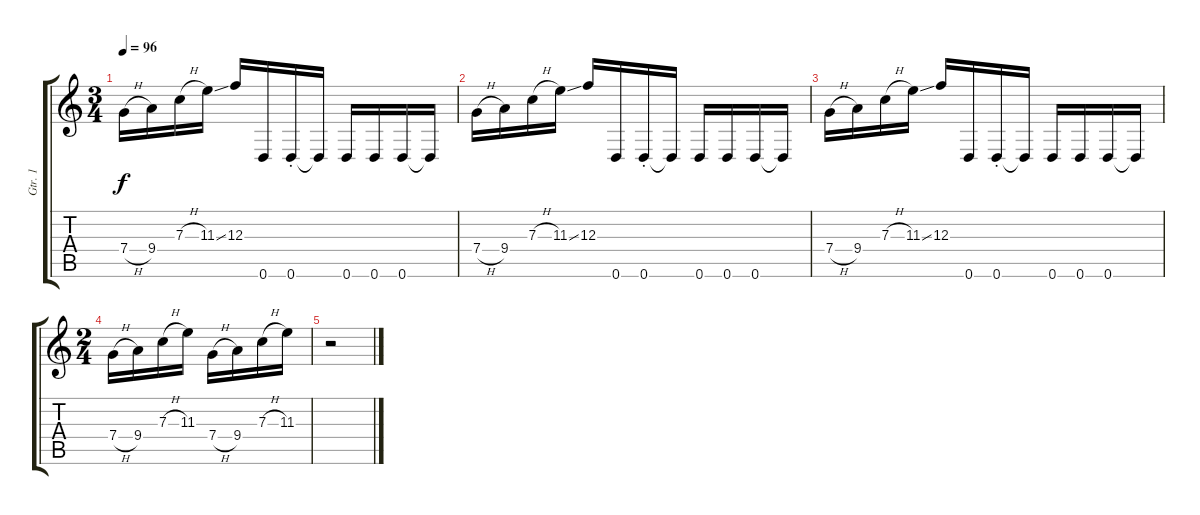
\track ("Gtr. 1" "Gtr. 1") {instrument distortionguitar}
\staff {score tabs}
\tuning (D4 A3 F3 C3 G2 D2) {hide}
\ts (3 4)
\tempo 96
\clef g2
\ks c
7.4{h}.16{dy f} 9.4.16 7.3{h}.16 11.3{ss}.16 12.3.16 0.6.16 0.6{st}.16 0.6{t}.16 0.6.16 0.6.16 0.6.16 0.6{t}.16 |
7.4{h}.16 9.4.16 7.3{h}.16 11.3{ss}.16 12.3.16 0.6.16 0.6{st}.16 0.6{t}.16 0.6.16 0.6.16 0.6.16 0.6{t}.16 |
7.4{h}.16 9.4.16 7.3{h}.16 11.3{ss}.16 12.3.16 0.6.16 0.6{st}.16 0.6{t}.16 0.6.16 0.6.16 0.6.16 0.6{t}.16 |
\ts (2 4)
7.4{h}.16 9.4.16 7.3{h}.16 11.3.16 7.4{h}.16 9.4.16 7.3{h}.16 11.3.16 |
r.2
